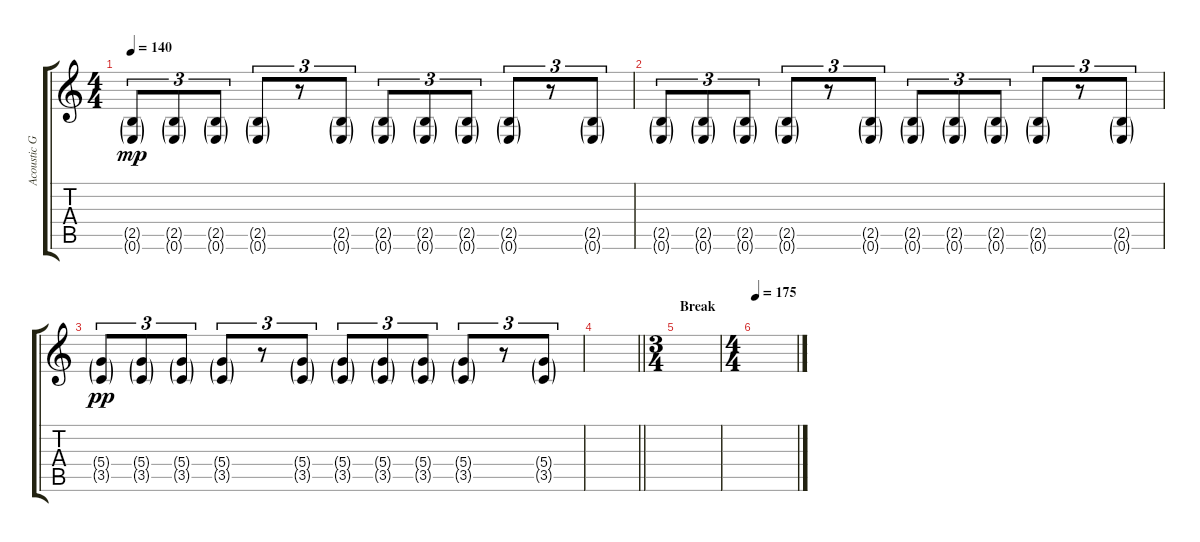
\track ("Acoustic Guitar (Deryck)" "Acoustic G") {instrument acousticguitarsteel}
\staff {score tabs}
\tuning (E4 B3 G3 D3 A2 E2) {hide}
\ts (4 4)
\tempo 140
\clef g2
\ks c
(2.5{g} 0.6{g}).8{tu (3 2) dy mp} (2.5{g} 0.6{g}).8{tu (3 2)} (2.5{g} 0.6{g}).8{tu (3 2)} (2.5{g} 0.6{g}).8{tu (3 2)} r.8{tu (3 2)} (2.5{g} 0.6{g}).8{tu (3 2)} (2.5{g} 0.6{g}).8{tu (3 2)} (2.5{g} 0.6{g}).8{tu (3 2)} (2.5{g} 0.6{g}).8{tu (3 2)} (2.5{g} 0.6{g}).8{tu (3 2)} r.8{tu (3 2)} (2.5{g} 0.6{g}).8{tu (3 2)} |
(2.5{g} 0.6{g}).8{tu (3 2)} (2.5{g} 0.6{g}).8{tu (3 2)} (2.5{g} 0.6{g}).8{tu (3 2)} (2.5{g} 0.6{g}).8{tu (3 2)} r.8{tu (3 2)} (2.5{g} 0.6{g}).8{tu (3 2)} (2.5{g} 0.6{g}).8{tu (3 2)} (2.5{g} 0.6{g}).8{tu (3 2)} (2.5{g} 0.6{g}).8{tu (3 2)} (2.5{g} 0.6{g}).8{tu (3 2)} r.8{tu (3 2)} (2.5{g} 0.6{g}).8{tu (3 2)} |
(5.4{g} 3.5{g}).8{tu (3 2) dy pp} (5.4{g} 3.5{g}).8{tu (3 2)} (5.4{g} 3.5{g}).8{tu (3 2)} (5.4{g} 3.5{g}).8{tu (3 2)} r.8{tu (3 2)} (5.4{g} 3.5{g}).8{tu (3 2)} (5.4{g} 3.5{g}).8{tu (3 2)} (5.4{g} 3.5{g}).8{tu (3 2)} (5.4{g} 3.5{g}).8{tu (3 2)} (5.4{g} 3.5{g}).8{tu (3 2)} r.8{tu (3 2)} (5.4{g} 3.5{g}).8{tu (3 2)} |
\barLineRight lightlight
|
\ts (3 4)
\section ("" "Break")
|
\ts (4 4)
\tempo 175
